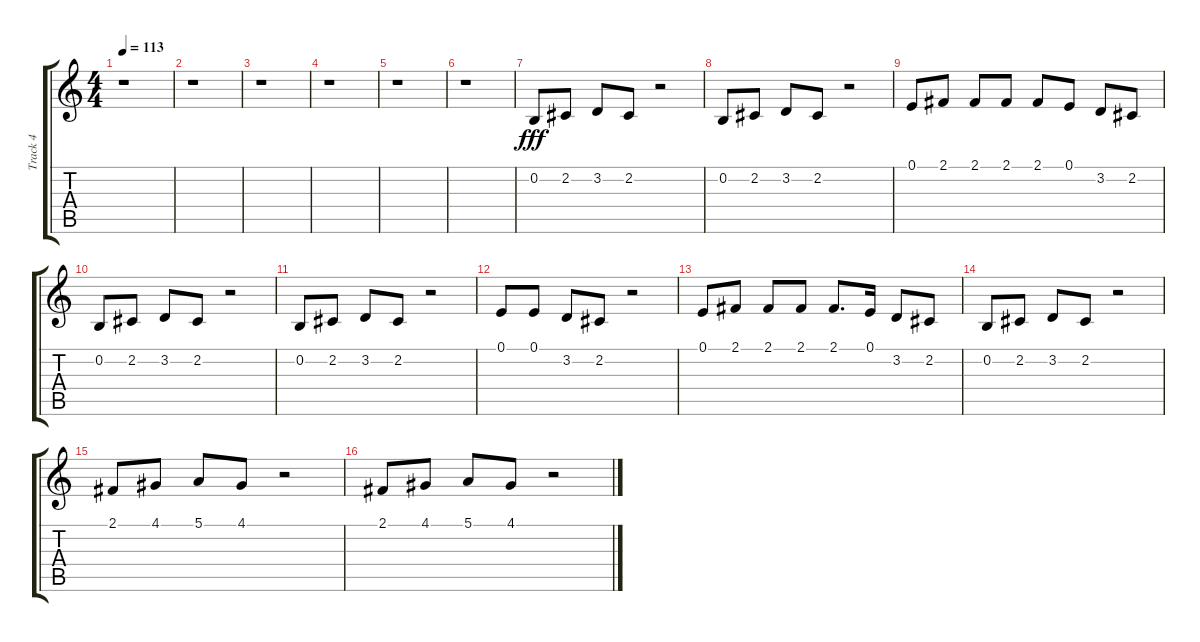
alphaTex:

\track ("Track 4" "Track 4") {instrument vibraphone}
\staff {score tabs}
\tuning (E4 B3 G3 D3 A2 E2) {hide}
\ts (4 4)
\tempo 113
\clef g2
\ks c
r.1{dy fff} |
r.1 |
r.1 |
r.1 |
r.1 |
r.1 |
0.2.8 2.2.8 3.2.8 2.2.8 r.2 |
0.2.8 2.2.8 3.2.8 2.2.8 r.2 |
0.1.8 2.1.8 2.1.8 2.1.8 2.1.8 0.1.8 3.2.8 2.2.8 |
0.2.8 2.2.8 3.2.8 2.2.8 r.2 |
0.2.8 2.2.8 3.2.8 2.2.8 r.2 |
0.1.8 0.1.8 3.2.8 2.2.8 r.2 |
0.1.8 2.1.8 2.1.8 2.1.8 2.1.8{d} 0.1.16 3.2.8 2.2.8 |
0.2.8 2.2.8 3.2.8 2.2.8 r.2 |
2.1.8 4.1.8 5.1.8 4.1.8 r.2 |
2.1.8 4.1.8 5.1.8 4.1.8 r.2
